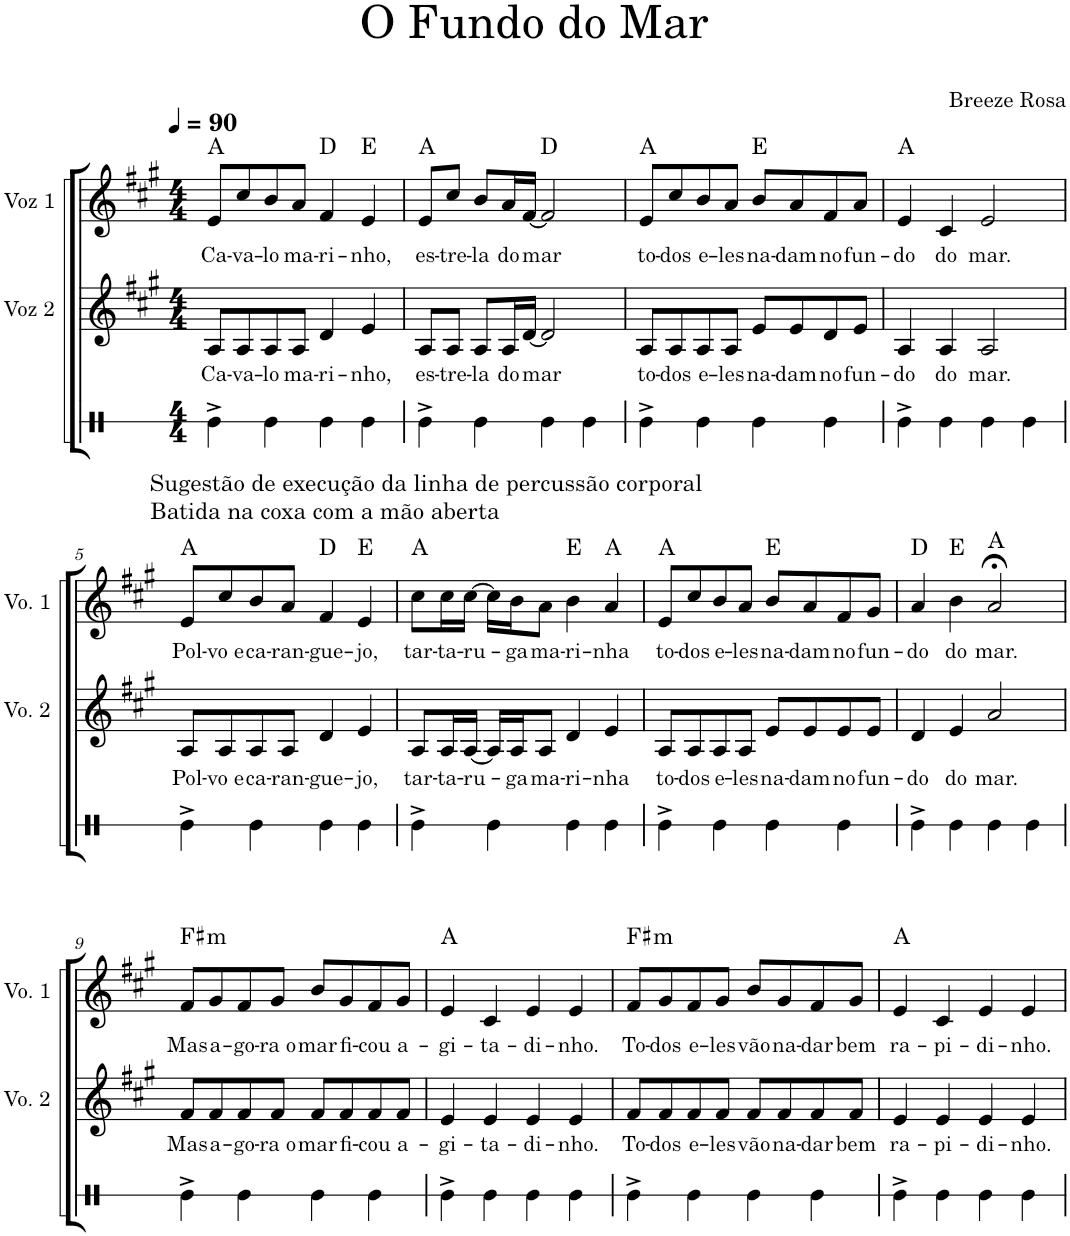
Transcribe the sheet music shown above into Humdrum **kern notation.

**kern	**kern	**text	**kern	**text	**harte
*part3	*part2	*part2	*part1	*part1	*part1
*staff3	*staff2	*staff2	*staff1	*staff1	*
*I"Voz 3	*I"Voz 2	*	*I"Voz 1	*	*
*	*I'Vo. 2	*	*I'Vo. 1	*	*
*stria1	*	*	*	*	*
*clefX	*clefG2	*	*clefG2	*	*
*k[f#c#g#]	*k[f#c#g#]	*	*k[f#c#g#]	*	*
*M4/4	*M4/4	*	*M4/4	*	*
*MM90	*MM90	*	*MM90	*	*
=1	=1	=1	=1	=1	=1
!LO:TX:b:t=Sugestão de execução da linha de percussão corporal	!	!	!	!	!
!LO:TX:b:t=Batida na coxa com a mão aberta	!	!	!	!	!
!	!	!LO:LY:b	!	!LO:LY:b	!
4Re^\	8A/L	Ca-	8e/L	Ca-	A:maj
!	!	!LO:LY:b	!	!LO:LY:b	!
.	8A/	-va-	8cc#/	-va-	.
!	!	!LO:LY:b	!	!LO:LY:b	!
4Re\	8A/	-lo	8b/	-lo	.
!	!	!LO:LY:b	!	!LO:LY:b	!
.	8A/J	ma-	8a/J	ma-	.
!	!	!LO:LY:b	!	!LO:LY:b	!
4Re\	4d/	-ri-	4f#/	-ri-	D:maj
!	!	!LO:LY:b	!	!LO:LY:b	!
4Re\	4e/	-nho,	4e/	-nho,	E:maj
=2	=2	=2	=2	=2	=2
!	!	!LO:LY:b	!	!LO:LY:b	!
4Re^\	8A/L	es-	8e/L	es-	A:maj
!	!	!LO:LY:b	!	!LO:LY:b	!
.	8A/J	-tre-	8cc#/J	-tre-	.
!	!	!LO:LY:b	!	!LO:LY:b	!
4Re\	8A/L	-la	8b/L	-la	.
!	!	!LO:LY:b	!	!LO:LY:b	!
.	16A/L	do	16a/L	do	.
!	!	!LO:LY:b	!	!LO:LY:b	!
.	[16d/JJ	mar	[16f#/JJ	mar	.
4Re\	2d/]	.	2f#/]	.	D:maj
4Re\	.	.	.	.	.
=3	=3	=3	=3	=3	=3
!	!	!LO:LY:b	!	!LO:LY:b	!
4Re^\	8A/L	to-	8e/L	to-	A:maj
!	!	!LO:LY:b	!	!LO:LY:b	!
.	8A/	-dos	8cc#/	-dos	.
!	!	!LO:LY:b	!	!LO:LY:b	!
4Re\	8A/	e-	8b/	e-	.
!	!	!LO:LY:b	!	!LO:LY:b	!
.	8A/J	-les	8a/J	-les	.
!	!	!LO:LY:b	!	!LO:LY:b	!
4Re\	8e/L	na-	8b/L	na-	E:maj
!	!	!LO:LY:b	!	!LO:LY:b	!
.	8e/	-dam	8a/	-dam	.
!	!	!LO:LY:b	!	!LO:LY:b	!
4Re\	8d/	no	8f#/	no	.
!	!	!LO:LY:b	!	!LO:LY:b	!
.	8e/J	fun-	8a/J	fun-	.
=4	=4	=4	=4	=4	=4
!	!	!LO:LY:b	!	!LO:LY:b	!
4Re^\	4A/	-do	4e/	-do	A:maj
!	!	!LO:LY:b	!	!LO:LY:b	!
4Re\	4A/	do	4c#/	do	.
!	!	!LO:LY:b	!	!LO:LY:b	!
4Re\	2A/	mar.	2e/	mar.	.
4Re\	.	.	.	.	.
!!LO:LB:g=z
=5	=5	=5	=5	=5	=5
!	!	!LO:LY:b	!	!LO:LY:b	!
4Re^\	8A/L	Pol-	8e/L	Pol-	A:maj
!	!	!LO:LY:b	!	!LO:LY:b	!
.	8A/	-vo e	8cc#/	-vo e	.
!	!	!LO:LY:b	!	!LO:LY:b	!
4Re\	8A/	ca-	8b/	ca-	.
!	!	!LO:LY:b	!	!LO:LY:b	!
.	8A/J	-ran-	8a/J	-ran-	.
!	!	!LO:LY:b	!	!LO:LY:b	!
4Re\	4d/	-gue-	4f#/	-gue-	D:maj
!	!	!LO:LY:b	!	!LO:LY:b	!
4Re\	4e/	-jo,	4e/	-jo,	E:maj
=6	=6	=6	=6	=6	=6
!	!	!LO:LY:b	!	!LO:LY:b	!
4Re^\	8A/L	tar-	8cc#\L	tar-	A:maj
!	!	!LO:LY:b	!	!LO:LY:b	!
.	16A/L	-ta-	16cc#\L	-ta-	.
!	!	!LO:LY:b	!	!LO:LY:b	!
.	[16A/JJ	-ru-	[16cc#\JJ	-ru-	.
4Re\	16A/LL]	.	16cc#\LL]	.	.
!	!	!LO:LY:b	!	!LO:LY:b	!
.	16A/J	-ga	16b\J	-ga	.
!	!	!LO:LY:b	!	!LO:LY:b	!
.	8A/J	ma-	8a\J	ma-	.
!	!	!LO:LY:b	!	!LO:LY:b	!
4Re\	4d/	-ri-	4b\	-ri-	E:maj
!	!	!LO:LY:b	!	!LO:LY:b	!
4Re\	4e/	-nha	4a/	-nha	A:maj
=7	=7	=7	=7	=7	=7
!	!	!LO:LY:b	!	!LO:LY:b	!
4Re^\	8A/L	to-	8e/L	to-	A:maj
!	!	!LO:LY:b	!	!LO:LY:b	!
.	8A/	-dos	8cc#/	-dos	.
!	!	!LO:LY:b	!	!LO:LY:b	!
4Re\	8A/	e-	8b/	e-	.
!	!	!LO:LY:b	!	!LO:LY:b	!
.	8A/J	-les	8a/J	-les	.
!	!	!LO:LY:b	!	!LO:LY:b	!
4Re\	8e/L	na-	8b/L	na-	E:maj
!	!	!LO:LY:b	!	!LO:LY:b	!
.	8e/	-dam	8a/	-dam	.
!	!	!LO:LY:b	!	!LO:LY:b	!
4Re\	8e/	no	8f#/	no	.
!	!	!LO:LY:b	!	!LO:LY:b	!
.	8e/J	fun-	8g#/J	fun-	.
=8	=8	=8	=8	=8	=8
!	!	!LO:LY:b	!	!LO:LY:b	!
4Re^\	4d/	-do	4a/	-do	D:maj
!	!	!LO:LY:b	!	!LO:LY:b	!
4Re\	4e/	do	4b\	do	E:maj
!	!	!LO:LY:b	!	!LO:LY:b	!
4Re\	2a/	mar.	2a;</	mar.	A:maj
4Re\	.	.	.	.	.
!!LO:LB:g=z
=9	=9	=9	=9	=9	=9
!	!	!LO:LY:b	!	!LO:LY:b	!LO:H:kt=m
4Re^\	8f#/L	Mas	8f#/L	Mas	F#:min
!	!	!LO:LY:b	!	!LO:LY:b	!
.	8f#/	a-	8g#/	a-	.
!	!	!LO:LY:b	!	!LO:LY:b	!
4Re\	8f#/	-go-	8f#/	-go-	.
!	!	!LO:LY:b	!	!LO:LY:b	!
.	8f#/J	-ra o	8g#/J	-ra o	.
!	!	!LO:LY:b	!	!LO:LY:b	!
4Re\	8f#/L	mar	8b/L	mar	.
!	!	!LO:LY:b	!	!LO:LY:b	!
.	8f#/	fi-	8g#/	fi-	.
!	!	!LO:LY:b	!	!LO:LY:b	!
4Re\	8f#/	-cou	8f#/	-cou	.
!	!	!LO:LY:b	!	!LO:LY:b	!
.	8f#/J	a-	8g#/J	a-	.
=10	=10	=10	=10	=10	=10
!	!	!LO:LY:b	!	!LO:LY:b	!
4Re^\	4e/	-gi-	4e/	-gi-	A:maj
!	!	!LO:LY:b	!	!LO:LY:b	!
4Re\	4e/	-ta-	4c#/	-ta-	.
!	!	!LO:LY:b	!	!LO:LY:b	!
4Re\	4e/	-di-	4e/	-di-	.
!	!	!LO:LY:b	!	!LO:LY:b	!
4Re\	4e/	-nho.	4e/	-nho.	.
=11	=11	=11	=11	=11	=11
!	!	!LO:LY:b	!	!LO:LY:b	!LO:H:kt=m
4Re^\	8f#/L	To-	8f#/L	To-	F#:min
!	!	!LO:LY:b	!	!LO:LY:b	!
.	8f#/	-dos	8g#/	-dos	.
!	!	!LO:LY:b	!	!LO:LY:b	!
4Re\	8f#/	e-	8f#/	e-	.
!	!	!LO:LY:b	!	!LO:LY:b	!
.	8f#/J	-les	8g#/J	-les	.
!	!	!LO:LY:b	!	!LO:LY:b	!
4Re\	8f#/L	vão	8b/L	vão	.
!	!	!LO:LY:b	!	!LO:LY:b	!
.	8f#/	na-	8g#/	na-	.
!	!	!LO:LY:b	!	!LO:LY:b	!
4Re\	8f#/	-dar	8f#/	-dar	.
!	!	!LO:LY:b	!	!LO:LY:b	!
.	8f#/J	bem	8g#/J	bem	.
=12	=12	=12	=12	=12	=12
!	!	!LO:LY:b	!	!LO:LY:b	!
4Re^\	4e/	ra-	4e/	ra-	A:maj
!	!	!LO:LY:b	!	!LO:LY:b	!
4Re\	4e/	-pi-	4c#/	-pi-	.
!	!	!LO:LY:b	!	!LO:LY:b	!
4Re\	4e/	-di-	4e/	-di-	.
!	!	!LO:LY:b	!	!LO:LY:b	!
4Re\	4e/	-nho.	4e/	-nho.	.
=	=	=	=	=	=
*-	*-	*-	*-	*-	*-
